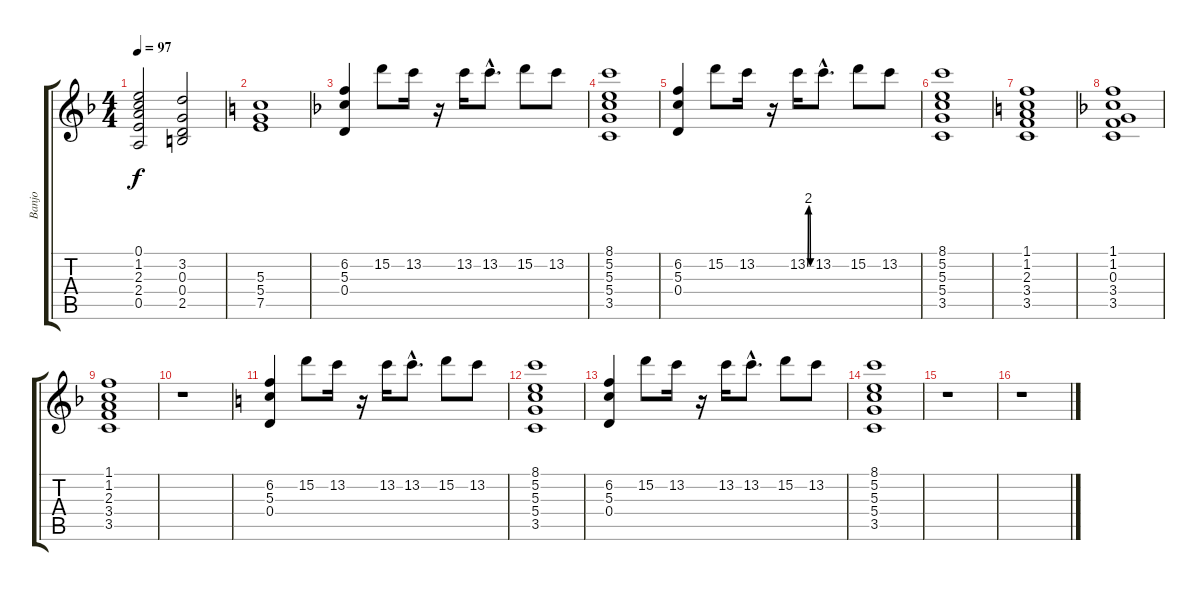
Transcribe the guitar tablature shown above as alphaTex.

\track ("Banjo" "Banjo") {instrument banjo}
\staff {score tabs}
\tuning (E4 B3 G3 D3 A2 E2) {hide}
\displaytranspose 12
\ts (4 4)
\tempo 97
\clef g2
\ks f
(0.1 1.2 2.3 2.4 0.5).2{dy f} (3.2 0.3 0.4 2.5).2 |
\ks c
(5.3 5.4 7.5).1 |
\ks f
(6.2 5.3 0.4).4 15.2.8 13.2.16 r.16 13.2.16 13.2{hac}.8{d} 15.2.8 13.2.8 |
(8.1 5.2 5.3 5.4 3.5).1 |
(6.2 5.3 0.4).4 15.2.8 13.2.16 r.16 13.2{be (custom 0 0 15 8 30 8 45 0 60 0)}.16 13.2{hac}.8{d} 15.2.8 13.2.8 |
(8.1 5.2 5.3 5.4 3.5).1 |
\ks c
(1.1 1.2 2.3 3.4 3.5).1 |
\ks f
(1.1 1.2 0.3 3.4 3.5).1 |
(1.1 1.2 2.3 3.4 3.5).1 |
r.1 |
\ks c
(6.2 5.3 0.4).4 15.2.8 13.2.16 r.16 13.2.16 13.2{hac}.8{d} 15.2.8 13.2.8 |
(8.1 5.2 5.3 5.4 3.5).1 |
(6.2 5.3 0.4).4 15.2.8 13.2.16 r.16 13.2.16 13.2{hac}.8{d} 15.2.8 13.2.8 |
(8.1 5.2 5.3 5.4 3.5).1 |
r.1 |
r.1
